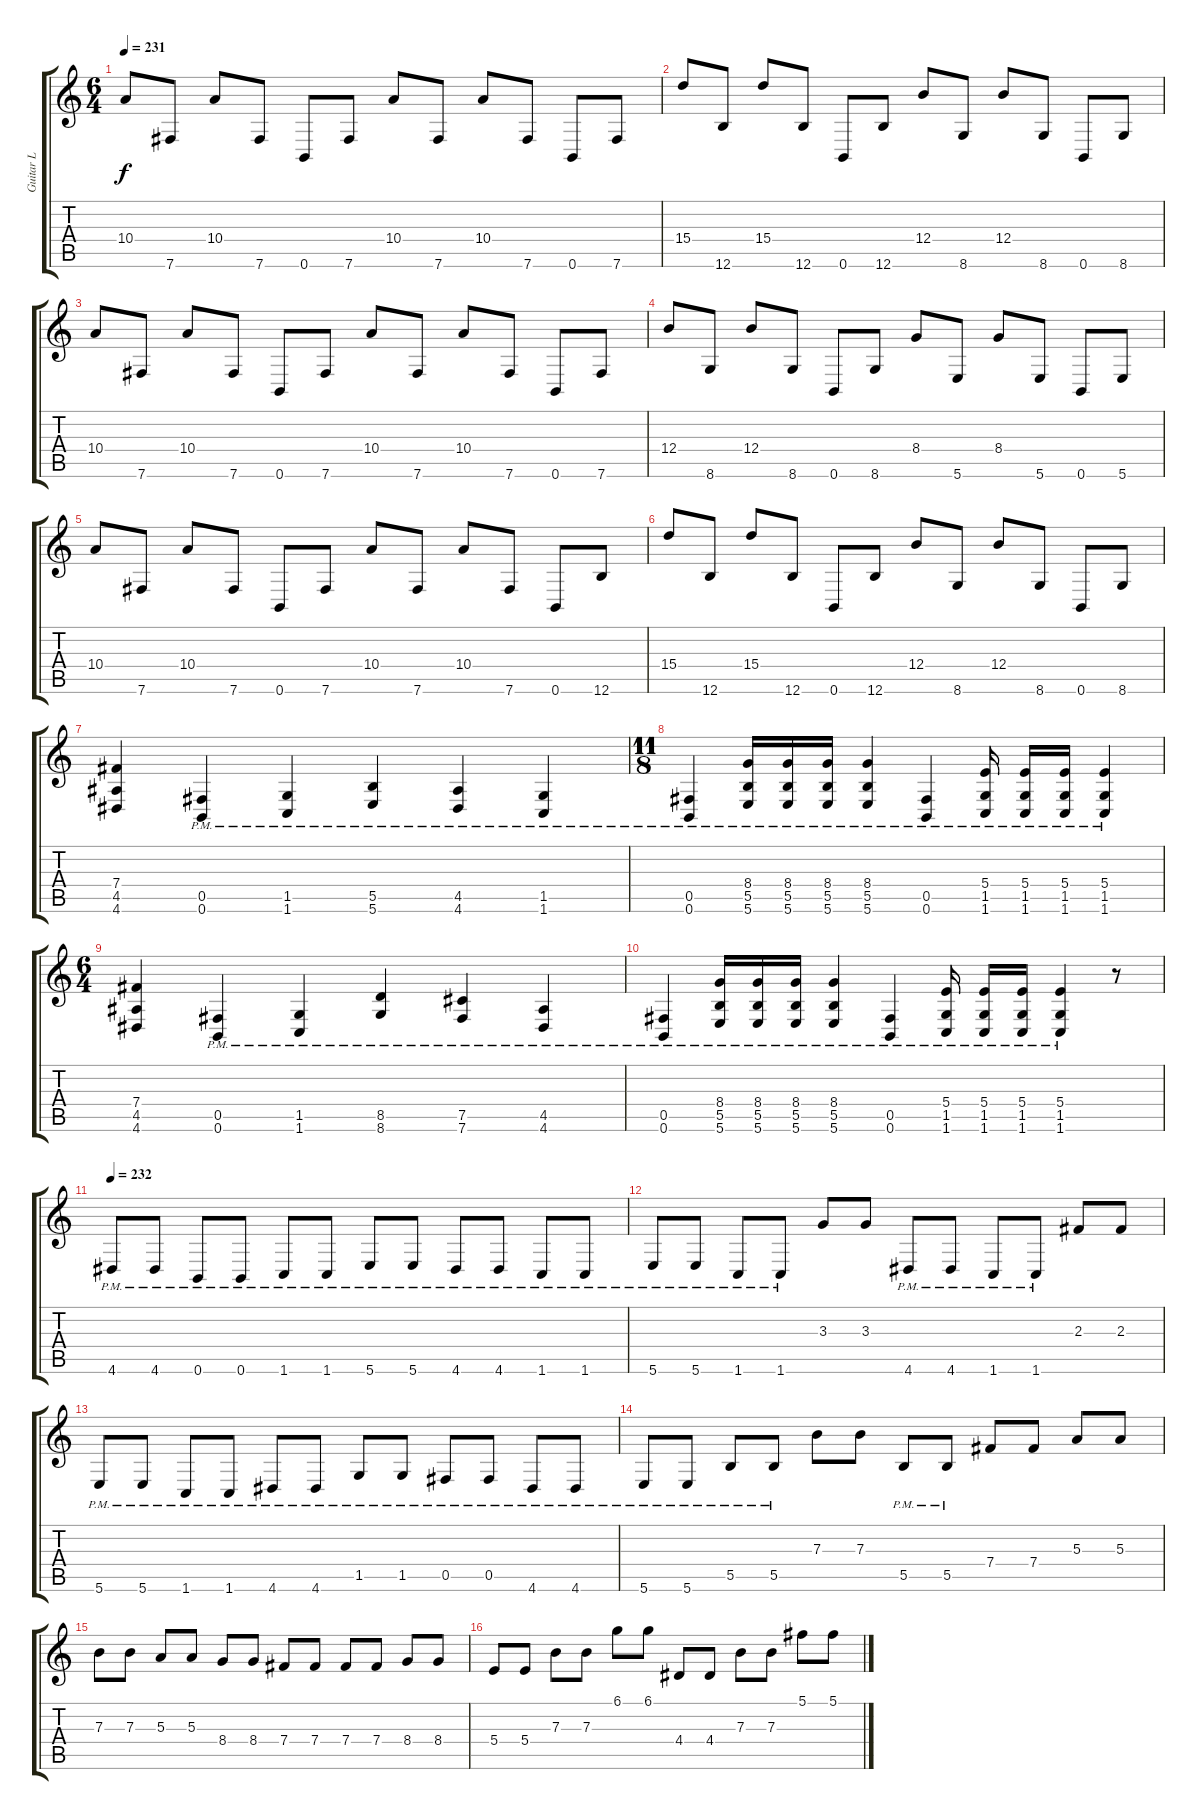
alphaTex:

\track ("Guitar L" "Guitar L") {instrument distortionguitar}
\staff {score tabs}
\tuning (Db4 Ab3 E3 B2 Gb2 B1) {hide}
\ts (6 4)
\tempo 231
\clef g2
\ks c
10.4.8{dy f} 7.6.8 10.4.8 7.6.8 0.6.8 7.6.8 10.4.8 7.6.8 10.4.8 7.6.8 0.6.8 7.6.8 |
15.4.8 12.6.8 15.4.8 12.6.8 0.6.8 12.6.8 12.4.8 8.6.8 12.4.8 8.6.8 0.6.8 8.6.8 |
10.4.8 7.6.8 10.4.8 7.6.8 0.6.8 7.6.8 10.4.8 7.6.8 10.4.8 7.6.8 0.6.8 7.6.8 |
12.4.8 8.6.8 12.4.8 8.6.8 0.6.8 8.6.8 8.4.8 5.6.8 8.4.8 5.6.8 0.6.8 5.6.8 |
10.4.8 7.6.8 10.4.8 7.6.8 0.6.8 7.6.8 10.4.8 7.6.8 10.4.8 7.6.8 0.6.8 12.6.8 |
15.4.8 12.6.8 15.4.8 12.6.8 0.6.8 12.6.8 12.4.8 8.6.8 12.4.8 8.6.8 0.6.8 8.6.8 |
(7.4 4.5 4.6).4 (0.5{pm} 0.6{pm}).4 (1.5{pm} 1.6{pm}).4 (5.5{pm} 5.6{pm}).4 (4.5{pm} 4.6{pm}).4 (1.5{pm} 1.6{pm}).4 |
\ts (11 8)
(0.5{pm} 0.6{pm}).4 (8.4 5.5 5.6{pm}).16 (8.4 5.5 5.6{pm}).16 (8.4 5.5 5.6{pm}).16 (8.4 5.5 5.6{pm}).4 (0.5{pm} 0.6{pm}).4 (5.4 1.5 1.6{pm}).16 (5.4 1.5 1.6{pm}).16 (5.4 1.5 1.6{pm}).16 (5.4 1.5 1.6{pm}).4 |
\ts (6 4)
(7.4 4.5 4.6).4 (0.5{pm} 0.6{pm}).4 (1.5{pm} 1.6{pm}).4 (8.5{pm} 8.6{pm}).4 (7.5{pm} 7.6{pm}).4 (4.5{pm} 4.6{pm}).4 |
(0.5{pm} 0.6{pm}).4 (8.4 5.5 5.6{pm}).16 (8.4 5.5 5.6{pm}).16 (8.4 5.5 5.6{pm}).16 (8.4 5.5 5.6{pm}).4 (0.5{pm} 0.6{pm}).4 (5.4 1.5 1.6{pm}).16 (5.4 1.5 1.6{pm}).16 (5.4 1.5 1.6{pm}).16 (5.4 1.5 1.6{pm}).4 r.8 |
\tempo 232
4.6{pm}.8 4.6{pm}.8 0.6{pm}.8 0.6{pm}.8 1.6{pm}.8 1.6{pm}.8 5.6{pm}.8 5.6{pm}.8 4.6{pm}.8 4.6{pm}.8 1.6{pm}.8 1.6{pm}.8 |
5.6{pm}.8 5.6{pm}.8 1.6{pm}.8 1.6{pm}.8 3.3.8 3.3.8 4.6{pm}.8 4.6{pm}.8 1.6{pm}.8 1.6{pm}.8 2.3.8 2.3.8 |
5.6{pm}.8 5.6{pm}.8 1.6{pm}.8 1.6{pm}.8 4.6{pm}.8 4.6{pm}.8 1.5{pm}.8 1.5{pm}.8 0.5{pm}.8 0.5{pm}.8 4.6{pm}.8 4.6{pm}.8 |
5.6{pm}.8 5.6{pm}.8 5.5{pm}.8 5.5{pm}.8 7.3.8 7.3.8 5.5{pm}.8 5.5{pm}.8 7.4.8 7.4.8 5.3.8 5.3.8 |
7.3.8 7.3.8 5.3.8 5.3.8 8.4.8 8.4.8 7.4.8 7.4.8 7.4.8 7.4.8 8.4.8 8.4.8 |
5.4.8 5.4.8 7.3.8 7.3.8 6.1.8 6.1.8 4.4.8 4.4.8 7.3.8 7.3.8 5.1.8 5.1.8
